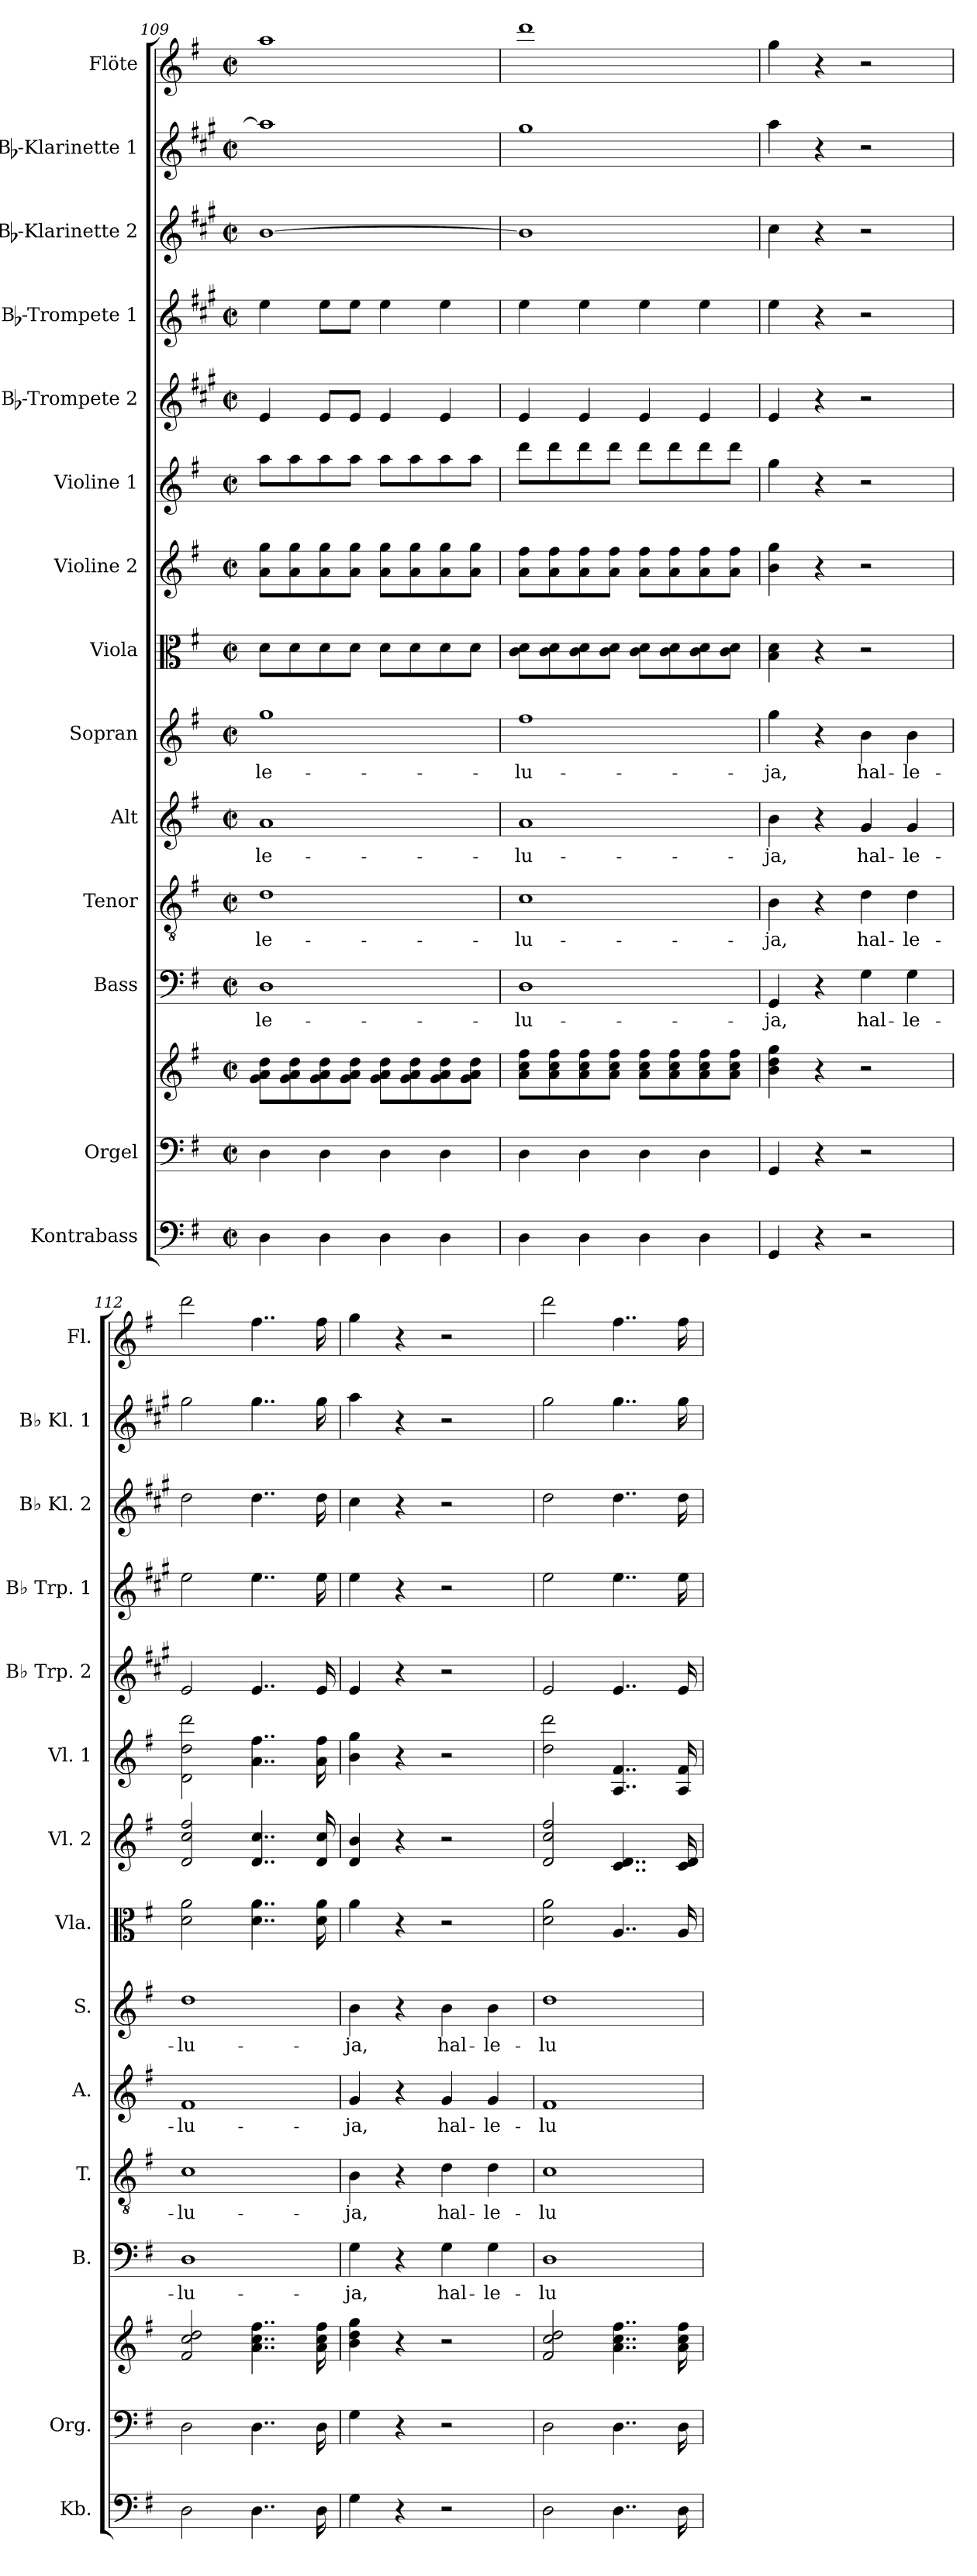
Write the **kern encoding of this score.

**kern	**kern	**kern	**kern	**text	**kern	**text	**kern	**text	**kern	**text	**kern	**kern	**kern	**kern	**kern	**kern	**kern	**kern
*part14	*part13	*part13	*part12	*part12	*part11	*part11	*part10	*part10	*part9	*part9	*part8	*part7	*part6	*part5	*part4	*part3	*part2	*part1
*staff15	*staff14	*staff13	*staff12	*staff12	*staff11	*staff11	*staff10	*staff10	*staff9	*staff9	*staff8	*staff7	*staff6	*staff5	*staff4	*staff3	*staff2	*staff1
*I"Kontrabass	*I"Orgel	*	*I"Bass	*	*I"Tenor	*	*I"Alt	*	*I"Sopran	*	*I"Viola	*I"Violine 2	*I"Violine 1	*I"Bb-Trompete 2	*I"Bb-Trompete 1	*I"Bb-Klarinette 2	*I"Bb-Klarinette 1	*I"Flöte
*I'Kb.	*I'Org.	*	*I'B.	*	*I'T.	*	*I'A.	*	*I'S.	*	*I'Vla.	*I'Vl. 2	*I'Vl. 1	*I'Bb Trp. 2	*I'Bb Trp. 1	*I'Bb Kl. 2	*I'Bb Kl. 1	*I'Fl.
!!LO:PB:g=z
*clefF4	*clefF4	*clefG2	*clefF4	*	*clefGv2	*	*clefG2	*	*clefG2	*	*clefC3	*clefG2	*clefG2	*clefG2	*clefG2	*clefG2	*clefG2	*clefG2
*ITrd7c12	*	*	*	*	*	*	*	*	*	*	*	*	*	*ITrd1c2	*ITrd1c2	*ITrd1c2	*ITrd1c2	*
*k[f#]	*k[f#]	*k[f#]	*k[f#]	*	*k[f#]	*	*k[f#]	*	*k[f#]	*	*k[f#]	*k[f#]	*k[f#]	*k[f#]	*k[f#]	*k[f#]	*k[f#]	*k[f#]
*G:	*G:	*G:	*G:	*	*G:	*	*G:	*	*G:	*	*G:	*G:	*G:	*G:	*G:	*G:	*G:	*G:
*M2/2	*M2/2	*M2/2	*M2/2	*	*M2/2	*	*M2/2	*	*M2/2	*	*M2/2	*M2/2	*M2/2	*M2/2	*M2/2	*M2/2	*M2/2	*M2/2
*met(c|)	*met(c|)	*met(c|)	*met(c|)	*	*met(c|)	*	*met(c|)	*	*met(c|)	*	*met(c|)	*met(c|)	*met(c|)	*met(c|)	*met(c|)	*met(c|)	*met(c|)	*met(c|)
=109	=109	=109	=109	=109	=109	=109	=109	=109	=109	=109	=109	=109	=109	=109	=109	=109	=109	=109
!	!	!	!	!LO:LY:b	!	!LO:LY:b	!	!LO:LY:b	!	!LO:LY:b	!	!	!	!	!	!	!	!
4DD\	4D\	8g\ 8a\ 8dd\L	1D	-le-	1d	-le-	1a	-le-	1gg	-le-	8d\L	8a\ 8gg\L	8aa\L	4d/	4dd\	[1a	1gg]	1aa
.	.	8g\ 8a\ 8dd\	.	.	.	.	.	.	.	.	8d\	8a\ 8gg\	8aa\	.	.	.	.	.
4DD\	4D\	8g\ 8a\ 8dd\	.	.	.	.	.	.	.	.	8d\	8a\ 8gg\	8aa\	8d/L	8dd\L	.	.	.
.	.	8g\ 8a\ 8dd\J	.	.	.	.	.	.	.	.	8d\J	8a\ 8gg\J	8aa\J	8d/J	8dd\J	.	.	.
4DD\	4D\	8g\ 8a\ 8dd\L	.	.	.	.	.	.	.	.	8d\L	8a\ 8gg\L	8aa\L	4d/	4dd\	.	.	.
.	.	8g\ 8a\ 8dd\	.	.	.	.	.	.	.	.	8d\	8a\ 8gg\	8aa\	.	.	.	.	.
4DD\	4D\	8g\ 8a\ 8dd\	.	.	.	.	.	.	.	.	8d\	8a\ 8gg\	8aa\	4d/	4dd\	.	.	.
.	.	8g\ 8a\ 8dd\J	.	.	.	.	.	.	.	.	8d\J	8a\ 8gg\J	8aa\J	.	.	.	.	.
=110	=110	=110	=110	=110	=110	=110	=110	=110	=110	=110	=110	=110	=110	=110	=110	=110	=110	=110
!	!	!	!	!LO:LY:b	!	!LO:LY:b	!	!LO:LY:b	!	!LO:LY:b	!	!	!	!	!	!	!	!
4DD\	4D\	8a\ 8cc\ 8ff#\L	1D	-lu-	1c	-lu-	1a	-lu-	1ff#	-lu-	8c\ 8d\L	8a\ 8ff#\L	8ddd\L	4d/	4dd\	1a]	1ff#	1ddd
.	.	8a\ 8cc\ 8ff#\	.	.	.	.	.	.	.	.	8c\ 8d\	8a\ 8ff#\	8ddd\	.	.	.	.	.
4DD\	4D\	8a\ 8cc\ 8ff#\	.	.	.	.	.	.	.	.	8c\ 8d\	8a\ 8ff#\	8ddd\	4d/	4dd\	.	.	.
.	.	8a\ 8cc\ 8ff#\J	.	.	.	.	.	.	.	.	8c\ 8d\J	8a\ 8ff#\J	8ddd\J	.	.	.	.	.
4DD\	4D\	8a\ 8cc\ 8ff#\L	.	.	.	.	.	.	.	.	8c\ 8d\L	8a\ 8ff#\L	8ddd\L	4d/	4dd\	.	.	.
.	.	8a\ 8cc\ 8ff#\	.	.	.	.	.	.	.	.	8c\ 8d\	8a\ 8ff#\	8ddd\	.	.	.	.	.
4DD\	4D\	8a\ 8cc\ 8ff#\	.	.	.	.	.	.	.	.	8c\ 8d\	8a\ 8ff#\	8ddd\	4d/	4dd\	.	.	.
.	.	8a\ 8cc\ 8ff#\J	.	.	.	.	.	.	.	.	8c\ 8d\J	8a\ 8ff#\J	8ddd\J	.	.	.	.	.
=111	=111	=111	=111	=111	=111	=111	=111	=111	=111	=111	=111	=111	=111	=111	=111	=111	=111	=111
!	!	!	!	!LO:LY:b	!	!LO:LY:b	!	!LO:LY:b	!	!LO:LY:b	!	!	!	!	!	!	!	!
4GGG/	4GG/	4b\ 4dd\ 4gg\	4GG/	-ja,	4B\	-ja,	4b\	-ja,	4gg\	-ja,	4B\ 4d\	4b\ 4gg\	4gg\	4d/	4dd\	4b\	4gg\	4gg\
4r	4r	4r	4r	.	4r	.	4r	.	4r	.	4r	4r	4r	4r	4r	4r	4r	4r
!	!	!	!	!LO:LY:b	!	!LO:LY:b	!	!LO:LY:b	!	!LO:LY:b	!	!	!	!	!	!	!	!
2r	2r	2r	4G\	hal-	4d\	hal-	4g/	hal-	4b\	hal-	2r	2r	2r	2r	2r	2r	2r	2r
!	!	!	!	!LO:LY:b	!	!LO:LY:b	!	!LO:LY:b	!	!LO:LY:b	!	!	!	!	!	!	!	!
.	.	.	4G\	-le-	4d\	-le-	4g/	-le-	4b\	-le-	.	.	.	.	.	.	.	.
=112	=112	=112	=112	=112	=112	=112	=112	=112	=112	=112	=112	=112	=112	=112	=112	=112	=112	=112
!	!	!	!	!LO:LY:b	!	!LO:LY:b	!	!LO:LY:b	!	!LO:LY:b	!	!	!	!	!	!	!	!
2DD\	2D\	2f#/ 2cc/ 2dd/	1D	-lu-	1c	-lu-	1f#	-lu-	1dd	-lu-	2d\ 2a\	2d/ 2cc/ 2ff#/	2d\ 2dd\ 2ddd\	2d/	2dd\	2cc\	2ff#\	2ddd\
4..DD\	4..D\	4..a\ 4..cc\ 4..ff#\	.	.	.	.	.	.	.	.	4..d\ 4..a\	4..d/ 4..cc/	4..a\ 4..ff#\	4..d/	4..dd\	4..cc\	4..ff#\	4..ff#\
16DD\	16D\	16a\ 16cc\ 16ff#\	.	.	.	.	.	.	.	.	16d\ 16a\	16d/ 16cc/	16a\ 16ff#\	16d/	16dd\	16cc\	16ff#\	16ff#\
=113	=113	=113	=113	=113	=113	=113	=113	=113	=113	=113	=113	=113	=113	=113	=113	=113	=113	=113
!	!	!	!	!LO:LY:b	!	!LO:LY:b	!	!LO:LY:b	!	!LO:LY:b	!	!	!	!	!	!	!	!
4GG\	4G\	4b\ 4dd\ 4gg\	4G\	-ja,	4B\	-ja,	4g/	-ja,	4b\	-ja,	4a\	4d/ 4b/	4b\ 4gg\	4d/	4dd\	4b\	4gg\	4gg\
4r	4r	4r	4r	.	4r	.	4r	.	4r	.	4r	4r	4r	4r	4r	4r	4r	4r
!	!	!	!	!LO:LY:b	!	!LO:LY:b	!	!LO:LY:b	!	!LO:LY:b	!	!	!	!	!	!	!	!
2r	2r	2r	4G\	hal-	4d\	hal-	4g/	hal-	4b\	hal-	2r	2r	2r	2r	2r	2r	2r	2r
!	!	!	!	!LO:LY:b	!	!LO:LY:b	!	!LO:LY:b	!	!LO:LY:b	!	!	!	!	!	!	!	!
.	.	.	4G\	-le-	4d\	-le-	4g/	-le-	4b\	-le-	.	.	.	.	.	.	.	.
=114	=114	=114	=114	=114	=114	=114	=114	=114	=114	=114	=114	=114	=114	=114	=114	=114	=114	=114
!	!	!	!	!LO:LY:b	!	!LO:LY:b	!	!LO:LY:b	!	!LO:LY:b	!	!	!	!	!	!	!	!
2DD\	2D\	2f#/ 2cc/ 2dd/	1D	-lu-	1c	-lu-	1f#	-lu-	1dd	-lu-	2d\ 2a\	2d/ 2cc/ 2ff#/	2dd\ 2ddd\	2d/	2dd\	2cc\	2ff#\	2ddd\
4..DD\	4..D\	4..a\ 4..cc\ 4..ff#\	.	.	.	.	.	.	.	.	4..A/	4..c/ 4..d/	4..A/ 4..f#/	4..d/	4..dd\	4..cc\	4..ff#\	4..ff#\
16DD\	16D\	16a\ 16cc\ 16ff#\	.	.	.	.	.	.	.	.	16A/	16c/ 16d/	16A/ 16f#/	16d/	16dd\	16cc\	16ff#\	16ff#\
=	=	=	=	=	=	=	=	=	=	=	=	=	=	=	=	=	=	=
*-	*-	*-	*-	*-	*-	*-	*-	*-	*-	*-	*-	*-	*-	*-	*-	*-	*-	*-
